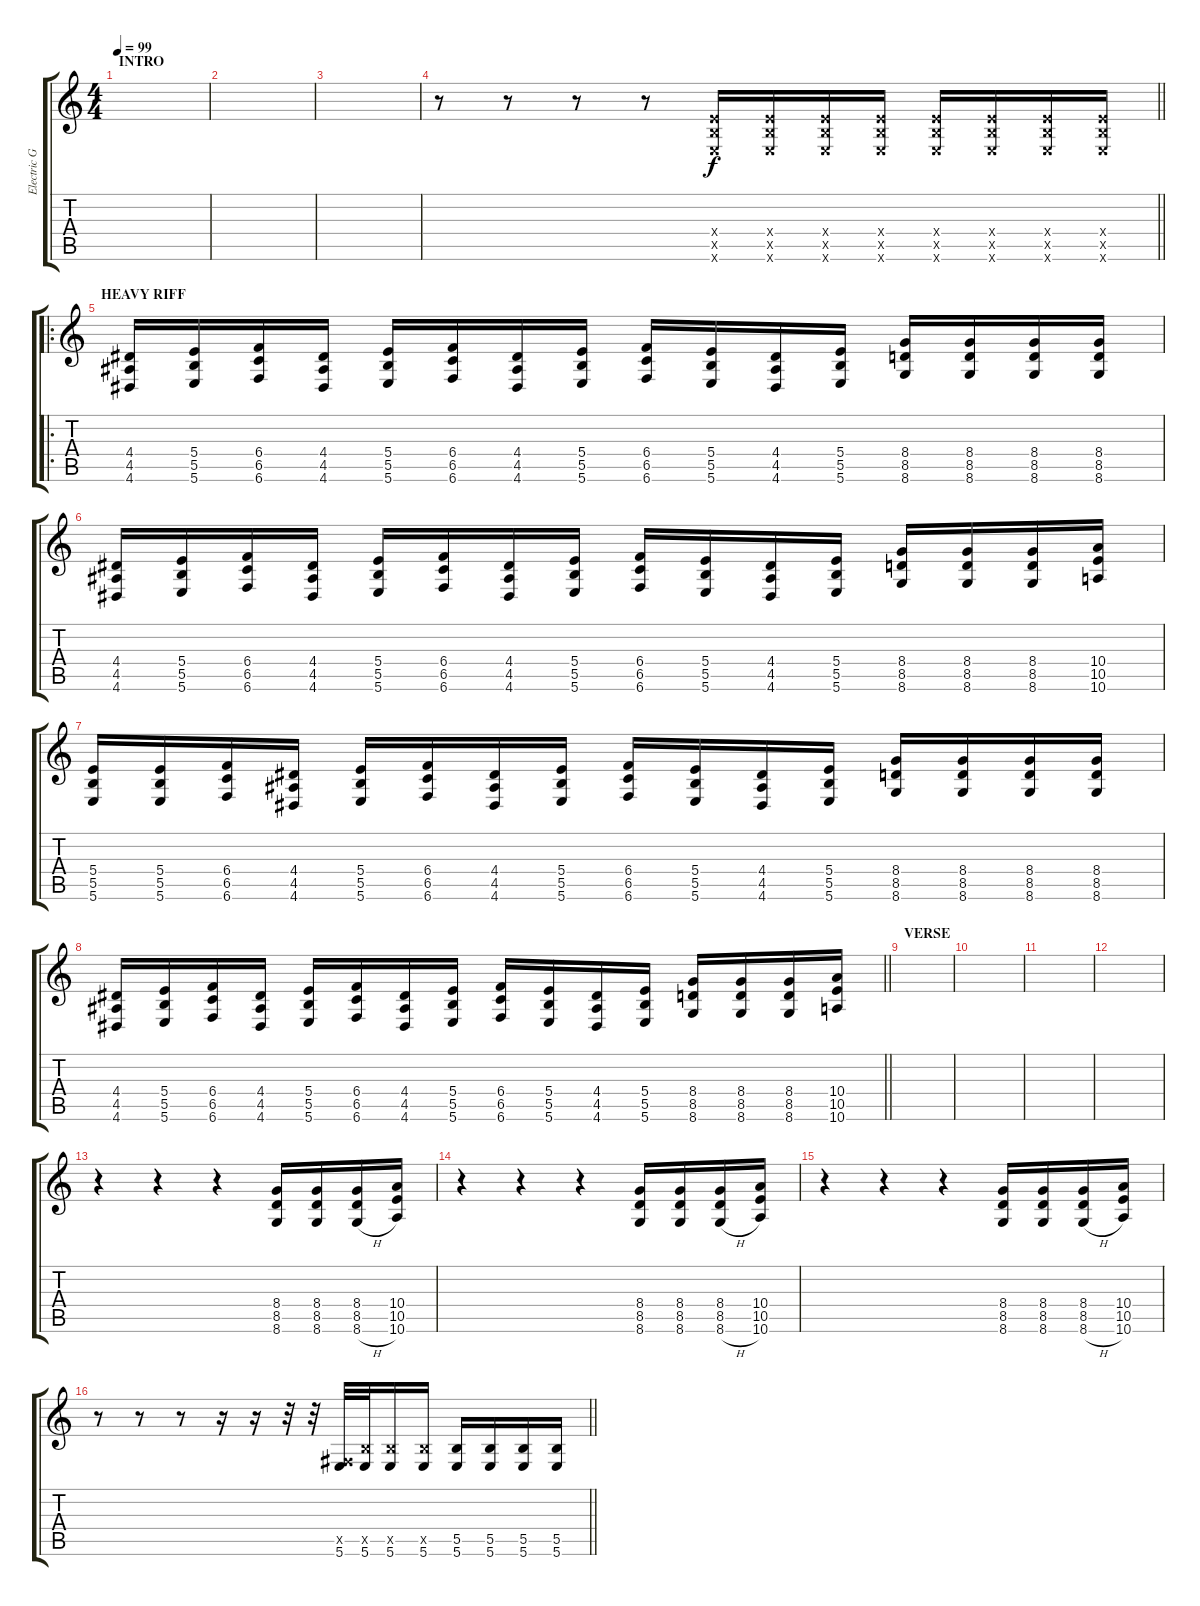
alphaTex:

\track ("Electric Guitar 2" "Electric G") {instrument distortionguitar}
\staff {score tabs}
\tuning (Db4 Ab3 E3 B2 Gb2 B1) {hide}
\ts (4 4)
\section ("" "INTRO")
\tempo 99
\clef g2
\ks c
|
|
|
\barLineRight lightlight
r.8 r.8 r.8 r.8 (5.4{x} 5.5{x} 5.6{x}).16 (5.4{x} 5.5{x} 5.6{x}).16 (5.4{x} 5.5{x} 5.6{x}).16 (5.4{x} 5.5{x} 5.6{x}).16 (5.4{x} 5.5{x} 5.6{x}).16 (5.4{x} 5.5{x} 5.6{x}).16 (5.4{x} 5.5{x} 5.6{x}).16 (5.4{x} 5.5{x} 5.6{x}).16 |
\ro
\section ("" "HEAVY RIFF")
(4.4 4.5 4.6).16 (5.4 5.5 5.6).16 (6.4 6.5 6.6).16 (4.4 4.5 4.6).16 (5.4 5.5 5.6).16 (6.4 6.5 6.6).16 (4.4 4.5 4.6).16 (5.4 5.5 5.6).16 (6.4 6.5 6.6).16 (5.4 5.5 5.6).16 (4.4 4.5 4.6).16 (5.4 5.5 5.6).16 (8.4 8.5 8.6).16 (8.4 8.5 8.6).16 (8.4 8.5 8.6).16 (8.4 8.5 8.6).16 |
(4.4 4.5 4.6).16 (5.4 5.5 5.6).16 (6.4 6.5 6.6).16 (4.4 4.5 4.6).16 (5.4 5.5 5.6).16 (6.4 6.5 6.6).16 (4.4 4.5 4.6).16 (5.4 5.5 5.6).16 (6.4 6.5 6.6).16 (5.4 5.5 5.6).16 (4.4 4.5 4.6).16 (5.4 5.5 5.6).16 (8.4 8.5 8.6).16 (8.4 8.5 8.6).16 (8.4 8.5 8.6).16 (10.4 10.5 10.6).16 |
(5.4 5.5 5.6).16 (5.4 5.5 5.6).16 (6.4 6.5 6.6).16 (4.4 4.5 4.6).16 (5.4 5.5 5.6).16 (6.4 6.5 6.6).16 (4.4 4.5 4.6).16 (5.4 5.5 5.6).16 (6.4 6.5 6.6).16 (5.4 5.5 5.6).16 (4.4 4.5 4.6).16 (5.4 5.5 5.6).16 (8.4 8.5 8.6).16 (8.4 8.5 8.6).16 (8.4 8.5 8.6).16 (8.4 8.5 8.6).16 |
\barLineRight lightlight
(4.4 4.5 4.6).16 (5.4 5.5 5.6).16 (6.4 6.5 6.6).16 (4.4 4.5 4.6).16 (5.4 5.5 5.6).16 (6.4 6.5 6.6).16 (4.4 4.5 4.6).16 (5.4 5.5 5.6).16 (6.4 6.5 6.6).16 (5.4 5.5 5.6).16 (4.4 4.5 4.6).16 (5.4 5.5 5.6).16 (8.4 8.5 8.6).16 (8.4 8.5 8.6).16 (8.4 8.5 8.6).16 (10.4 10.5 10.6).16 |
\section ("" "VERSE")
|
|
|
|
r.4 r.4 r.4 (8.4 8.5 8.6).16 (8.4 8.5 8.6).16 (8.4 8.5 8.6{h}).16 (10.4 10.5 10.6).16 |
r.4 r.4 r.4 (8.4 8.5 8.6).16 (8.4 8.5 8.6).16 (8.4 8.5 8.6{h}).16 (10.4 10.5 10.6).16 |
r.4 r.4 r.4 (8.4 8.5 8.6).16 (8.4 8.5 8.6).16 (8.4 8.5 8.6{h}).16 (10.4 10.5 10.6).16 |
\barLineRight lightlight
r.8 r.8 r.8 r.16 r.16 r.32 r.32 (0.5{x} 5.6).32 (5.5{x} 5.6).32 (5.5{x} 5.6).16 (5.5{x} 5.6).16 (5.5 5.6).16 (5.5 5.6).16 (5.5 5.6).16 (5.5 5.6).16
